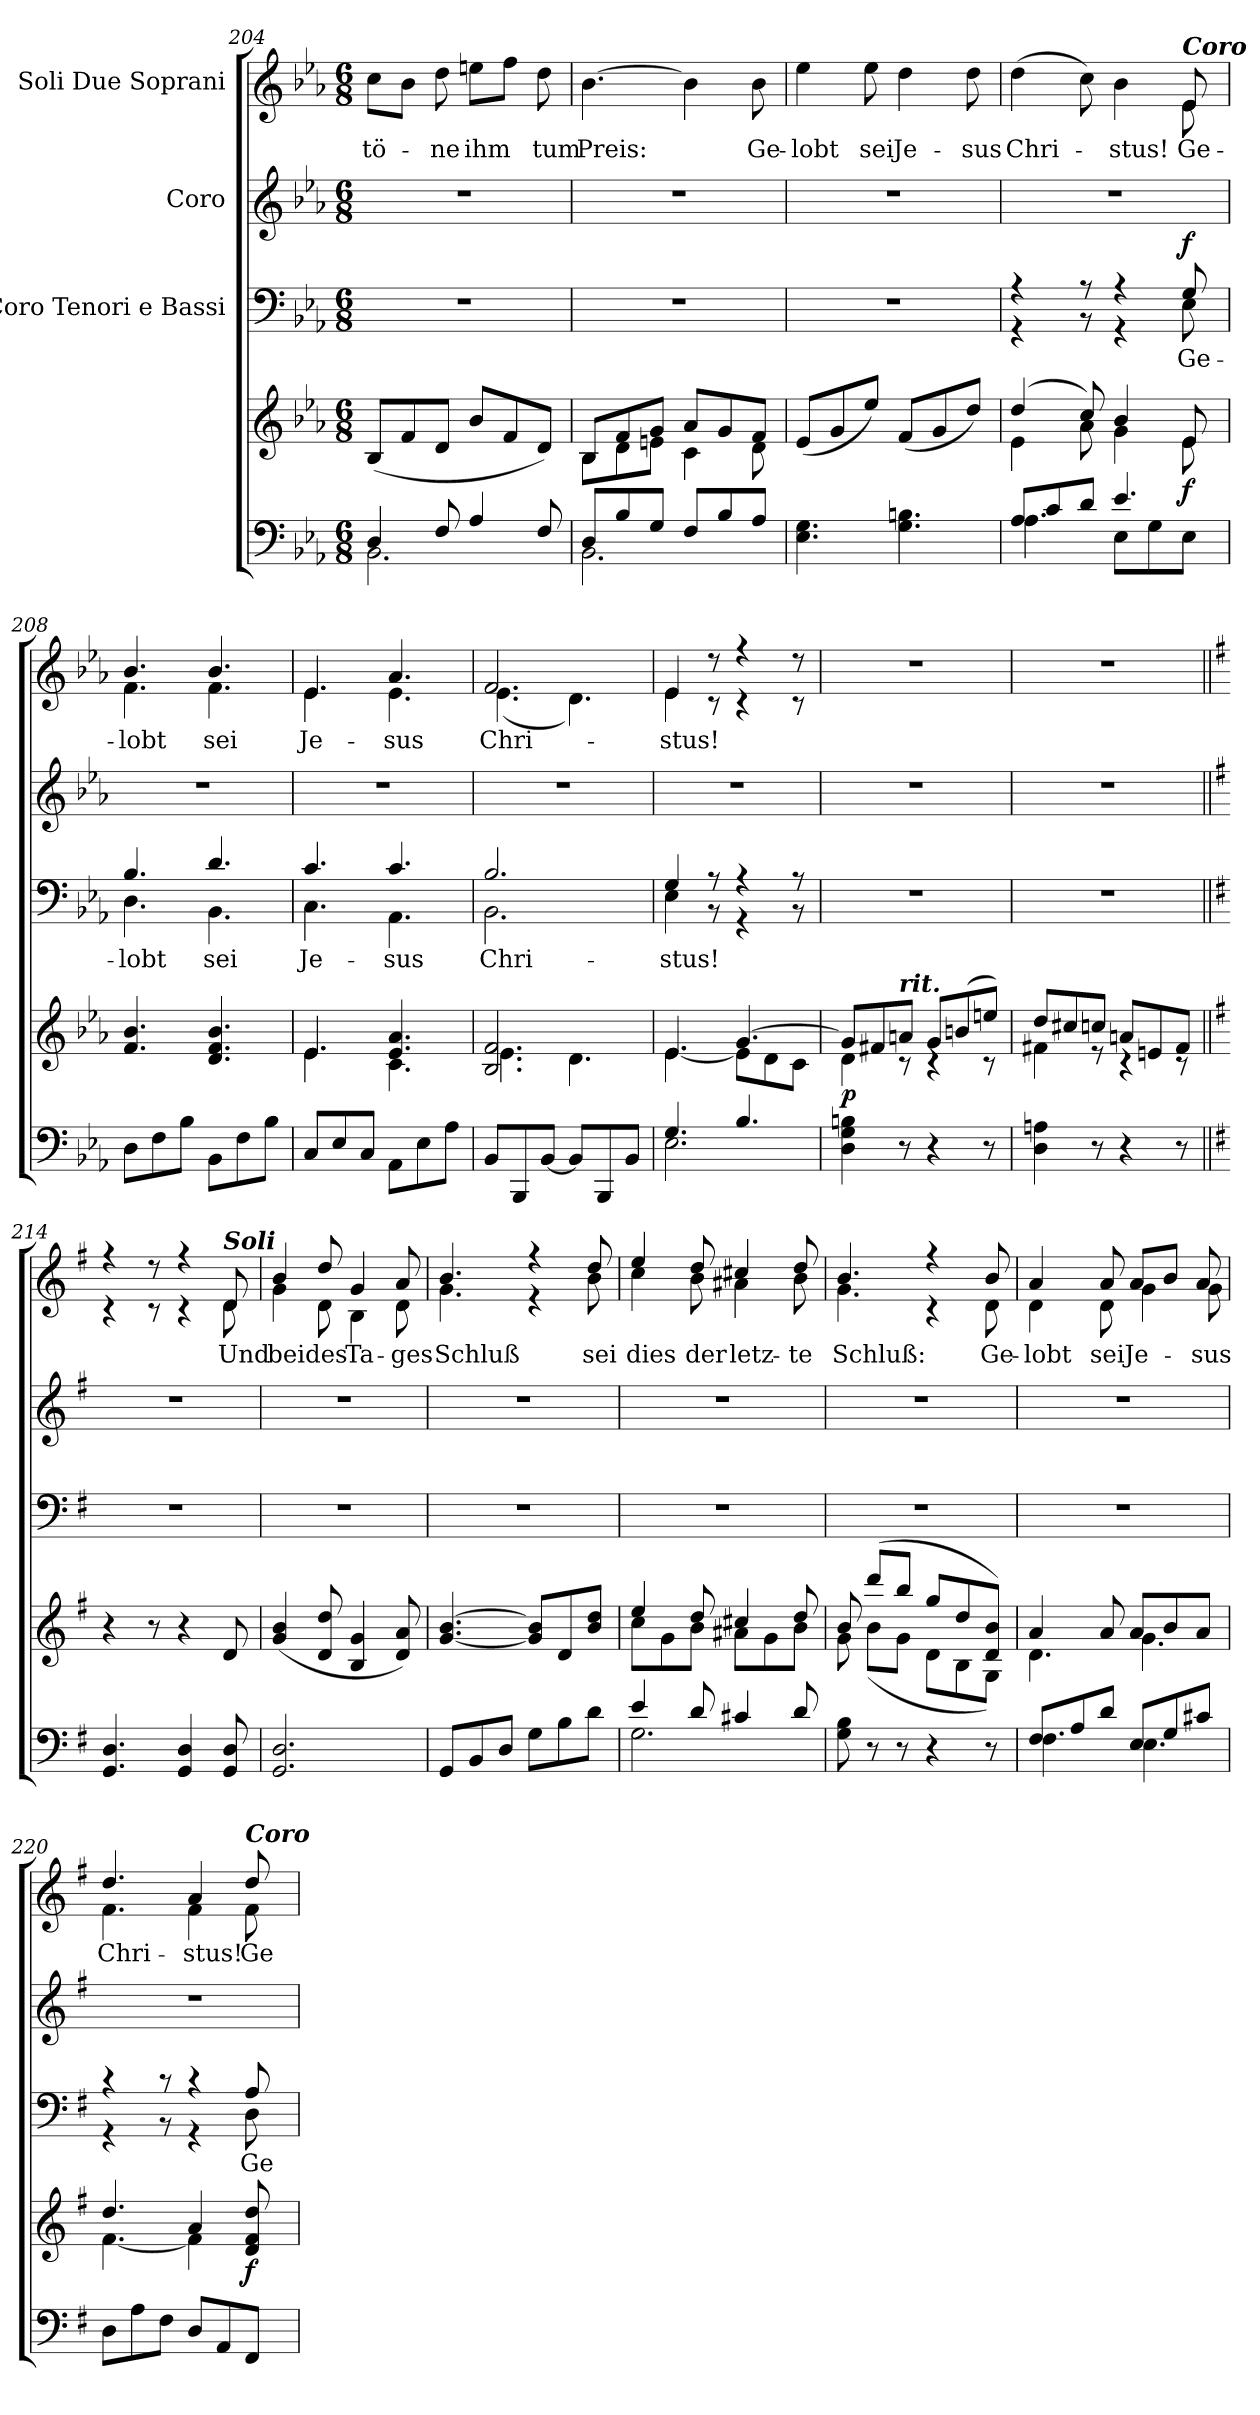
**kern	**kern	**dynam	**kern	**text	**dynam	**kern	**kern	**text
*part4	*part4	*part4	*part3	*part3	*part3	*part2	*part1	*part1
*staff5	*staff4	*staff4/5	*staff3	*staff3	*staff3	*staff2	*staff1	*staff1
*	*	*	*I"Coro Tenori e Bassi	*	*	*I"Coro	*I"Soli Due Soprani	*
*clefF4	*clefG2	*	*clefF4	*	*	*clefG2	*clefG2	*
*k[b-e-a-]	*k[b-e-a-]	*	*k[b-e-a-]	*	*	*k[b-e-a-]	*k[b-e-a-]	*
*E-:	*E-:	*	*E-:	*	*	*E-:	*E-:	*
*M6/8	*M6/8	*	*M6/8	*	*	*M6/8	*M6/8	*
=204	=204	=204	=204	=204	=204	=204	=204	=204
*^	*	*	*	*	*	*	*	*
!	!	!	!	!	!	!	!	!	!LO:LY:b
4D/	2.BB-\	(<8B-/L	.	2.r	.	.	2.r	8cc\L	-tö-
.	.	8f/	.	.	.	.	.	8b-\J	.
!	!	!	!	!	!	!	!	!	!LO:LY:b
8F/	.	8d/J	.	.	.	.	.	8dd\	-ne
!	!	!	!	!	!	!	!	!	!LO:LY:b
4A-/	.	8b-/L	.	.	.	.	.	8een\L	ihm
.	.	8f/	.	.	.	.	.	8ff\J	.
!	!	!	!	!	!	!	!	!	!LO:LY:b
8F/	.	8d/J)	.	.	.	.	.	8dd\	tum
=205	=205	=205	=205	=205	=205	=205	=205	=205	=205
*	*	*^	*	*	*	*	*	*	*
!	!	!	!	!	!	!	!	!	!	!LO:LY:b
8D/L	2.BB-\	8B-/L	8B-\L	.	2.r	.	.	2.r	[4.b-\	Preis:
8B-/	.	8f/	8d\	.	.	.	.	.	.	.
8G/J	.	8g/J	8en\J	.	.	.	.	.	.	.
8F/L	.	8a-/L	4c\	.	.	.	.	.	4b-\]	.
8B-/	.	8g/	.	.	.	.	.	.	.	.
!	!	!	!	!	!	!	!	!	!	!LO:LY:b
8A-/J	.	8f/J	8d\	.	.	.	.	.	8b-\	Ge-
*v	*v	*	*	*	*	*	*	*	*	*
=206	=206	=206	=206	=206	=206	=206	=206	=206	=206
!	!	!	!	!	!	!	!	!	!LO:LY:b
*	*v	*v	*	*	*	*	*	*	*
4.E-\ 4.G\	(<8e-/L	.	2.r	.	.	2.r	4ee-\	-lobt
.	8g/	.	.	.	.	.	.	.
!	!	!	!	!	!	!	!	!LO:LY:b
.	8ee-/J)	.	.	.	.	.	8ee-\	sei
!	!	!	!	!	!	!	!	!LO:LY:b
4.G\ 4.Bn\	(<8f/L	.	.	.	.	.	4dd\	Je-
.	8g/	.	.	.	.	.	.	.
!	!	!	!	!	!	!	!	!LO:LY:b
.	8dd/J)	.	.	.	.	.	8dd\	-sus
!!LO:LB:g=z
=207	=207	=207	=207	=207	=207	=207	=207	=207
*^	*^	*	*^	*	*	*	*	*
!	!	!	!	!	!	!	!	!	!	!	!LO:LY:b
*	*	*	*	*	*	*	*	*	*	*^	*
8A-/L	4.A-\	(4dd/	4e-\	.	4r	4r	.	.	2.r	(>4dd\	4.ryy	Chri-
8c/	.	.	.	.	.	.	.	.	.	.	.	.
8d/J	.	8cc/)	8a-\	.	8r	8r	.	.	.	8cc\)	.	.
!	!	!	!	!	!	!	!	!	!	!	!	!LO:LY:b
4.e-/	8E-\L	4b-/	4g\	.	4r	4r	.	.	.	4b-\	4ryy	-stus!
.	8G\	.	.	.	.	.	.	.	.	.	.	.
!	!	!	!	!	!	!	!	!	!	!LO:TX:a:Bi:t=Coro	!	!
!	!	!	!	!LO:DY:b	!	!	!LO:LY:b	!LO:DY:a	!	!	!	!LO:LY:b
.	8E-\J	8e-/	8e-\	f	8G/	8E-\	Ge-	f	.	8e-/	8e-\	Ge-
=208	=208	=208	=208	=208	=208	=208	=208	=208	=208	=208	=208	=208
!	!	!	!	!	!	!	!LO:LY:b	!	!	!	!	!LO:LY:b
*v	*v	*	*	*	*	*	*	*	*	*	*	*
*	*v	*v	*	*	*	*	*	*	*	*	*
8D\L	4.f/ 4.b-/	.	4.B-/	4.D\	-lobt	.	2.r	4.b-/	4.f\	-lobt
8F\	.	.	.	.	.	.	.	.	.	.
8B-\J	.	.	.	.	.	.	.	.	.	.
!	!	!	!	!	!LO:LY:b	!	!	!	!	!LO:LY:b
8BB-\L	4.d/ 4.f/ 4.b-/	.	4.d/	4.BB-\	sei	.	.	4.b-/	4.f\	sei
8F\	.	.	.	.	.	.	.	.	.	.
8B-\J	.	.	.	.	.	.	.	.	.	.
=209	=209	=209	=209	=209	=209	=209	=209	=209	=209	=209
*	*^	*	*	*	*	*	*	*	*	*
!	!	!	!	!	!	!LO:LY:b	!	!	!	!	!LO:LY:b
8C/L	4.e-/	4.e-\	.	4.c/	4.C\	Je-	.	2.r	4.e-/	4.e-\	Je-
8E-/	.	.	.	.	.	.	.	.	.	.	.
8C/J	.	.	.	.	.	.	.	.	.	.	.
!	!	!	!	!	!	!LO:LY:b	!	!	!	!	!LO:LY:b
8AA-\L	4.e-/ 4.a-/	4.c\	.	4.c/	4.AA-\	-sus	.	.	4.a-/	4.e-\	-sus
8E-\	.	.	.	.	.	.	.	.	.	.	.
8A-\J	.	.	.	.	.	.	.	.	.	.	.
=210	=210	=210	=210	=210	=210	=210	=210	=210	=210	=210	=210
!	!	!	!	!	!	!LO:LY:b	!	!	!	!	!LO:LY:b
8BB-/L	2.B-/ 2.f/	4.e-\	.	2.B-/	2.BB-\	Chri-	.	2.r	2.f/	(<4.e-\	Chri-
8BBB-/	.	.	.	.	.	.	.	.	.	.	.
[8BB-/J	.	.	.	.	.	.	.	.	.	.	.
8BB-/L]	.	4.d\	.	.	.	.	.	.	.	4.d\)	.
8BBB-/	.	.	.	.	.	.	.	.	.	.	.
8BB-/J	.	.	.	.	.	.	.	.	.	.	.
=211	=211	=211	=211	=211	=211	=211	=211	=211	=211	=211	=211
*^	*	*	*	*	*	*	*	*	*	*	*
!	!	!	!	!	!	!	!LO:LY:b	!	!	!	!	!LO:LY:b
4.G/	2.E-\	4.e-/	[<4.e-\	.	4G/	4E-\	-stus!	.	2.r	4e-/	4e-\	-stus!
.	.	.	.	.	8r	8r	.	.	.	8r	8r	.
4.B-/	.	[>4.g/	8e-\L]	.	4r	4r	.	.	.	4r	4r	.
.	.	.	8d\	.	.	.	.	.	.	.	.	.
.	.	.	8c\J	.	8r	8r	.	.	.	8r	8r	.
*v	*v	*	*	*	*	*	*	*	*	*	*	*
!!LO:PB:g=z
=212	=212	=212	=212	=212	=212	=212	=212	=212	=212	=212	=212
!	!	!	!LO:DY:b	!	!	!	!	!	!	!	!
*	*	*	*	*v	*v	*	*	*	*v	*v	*
4D\ 4G\ 4Bn\	8g/L]	4d\	p	2.r	.	.	2.r	2.r	.
.	8f#X/	.	.	.	.	.	.	.	.
!	!LO:TX:a:Bi:t=rit.	!	!	!	!	!	!	!	!
8r	8an/J	8rc	.	.	.	.	.	.	.
4r	8g/L	4rB	.	.	.	.	.	.	.
.	(<8bn/	.	.	.	.	.	.	.	.
8r	8een/J)	8rc	.	.	.	.	.	.	.
=213	=213	=213	=213	=213	=213	=213	=213	=213	=213
4D\ 4An\	8dd/L	4f#X\	.	2.r	.	.	2.r	2.r	.
.	8cc#X/	.	.	.	.	.	.	.	.
8r	8ccn/J	8rd	.	.	.	.	.	.	.
4r	8an/L	4rc	.	.	.	.	.	.	.
.	8en/	.	.	.	.	.	.	.	.
8r	8f#/J	8rB	.	.	.	.	.	.	.
*	*v	*v	*	*	*	*	*	*	*
=214||	=214||	=214||	=214||	=214||	=214||	=214||	=214||	=214||
*k[f#]	*k[f#]	*	*k[f#]	*	*	*k[f#]	*k[f#]	*
*G:	*G:	*	*G:	*	*	*G:	*G:	*
*	*^	*	*	*	*	*	*^	*
!	!LO:TX:a:Bi:t=a tempo	!	!	!	!	!	!	!	!	!
*	*v	*v	*	*	*	*	*	*	*	*
4.GG/ 4.D/	4r	.	2.r	.	.	2.r	4r	4r	.
.	8r	.	.	.	.	.	8r	8r	.
4GG/ 4D/	4r	.	.	.	.	.	4r	4r	.
!	!	!	!	!	!	!	!LO:TX:a:Bi:t=Soli	!	!
!	!	!	!	!	!	!	!	!	!LO:LY:b
8GG/ 8D/	8d/	.	.	.	.	.	8d/	8d\	Und
=215	=215	=215	=215	=215	=215	=215	=215	=215	=215
!	!	!	!	!	!	!	!	!	!LO:LY:b
2.GG/ 2.D/	(<4g/ 4b/	.	2.r	.	.	2.r	4b/	4g\	bei
!	!	!	!	!	!	!	!	!	!LO:LY:b
.	8d/ 8dd/	.	.	.	.	.	8dd/	8d\	des
!	!	!	!	!	!	!	!	!	!LO:LY:b
.	4B/ 4g/	.	.	.	.	.	4g/	4B\	Ta-
!	!	!	!	!	!	!	!	!	!LO:LY:b
.	8d/ 8a/)	.	.	.	.	.	8a/	8d\	-ges
=216	=216	=216	=216	=216	=216	=216	=216	=216	=216
!	!	!	!	!	!	!	!	!	!LO:LY:b
8GG/L	[4.g/ [4.b/	.	2.r	.	.	2.r	4.b/	4.g\	Schluß
8BB/	.	.	.	.	.	.	.	.	.
8D/J	.	.	.	.	.	.	.	.	.
8G\L	8g/] 8b/]L	.	.	.	.	.	4r	4r	.
8B\	8d/	.	.	.	.	.	.	.	.
!	!	!	!	!	!	!	!	!	!LO:LY:b
8d\J	8b/ 8dd/J	.	.	.	.	.	8dd/	8b\	sei
!!LO:LB:g=z	!!
=217	=217	=217	=217	=217	=217	=217	=217	=217	=217
*^	*^	*	*	*	*	*	*	*	*
!	!	!	!	!	!	!	!	!	!	!	!LO:LY:b
4e/	2.G\	4ee/	8cc\L	.	2.r	.	.	2.r	4ee/	4cc\	dies
.	.	.	8g\	.	.	.	.	.	.	.	.
!	!	!	!	!	!	!	!	!	!	!	!LO:LY:b
8d/	.	8dd/	8b\J	.	.	.	.	.	8dd/	8b\	der
!	!	!	!	!	!	!	!	!	!	!	!LO:LY:b
4c#X/	.	4cc#X/	8a#X\L	.	.	.	.	.	4cc#X/	4a#X\	letz-
.	.	.	8g\	.	.	.	.	.	.	.	.
!	!	!	!	!	!	!	!	!	!	!	!LO:LY:b
8d/	.	8dd/	8b\J	.	.	.	.	.	8dd/	8b\	-te
*v	*v	*	*	*	*	*	*	*	*	*	*
=218	=218	=218	=218	=218	=218	=218	=218	=218	=218	=218
!	!	!	!	!	!	!	!	!	!	!LO:LY:b
8G\ 8B\	8b/	8g\	.	2.r	.	.	2.r	4.b/	4.g\	Schluß:
8r	(>8ddd/L	(<8b\L	.	.	.	.	.	.	.	.
8r	8bb/J	8g\J	.	.	.	.	.	.	.	.
4r	8gg/L	8d\L	.	.	.	.	.	4r	4r	.
.	8dd/	8B\	.	.	.	.	.	.	.	.
!	!	!	!	!	!	!	!	!	!	!LO:LY:b
8r	8d/ 8b/J)	8G\J)	.	.	.	.	.	8b/	8d\	Ge-
=219	=219	=219	=219	=219	=219	=219	=219	=219	=219	=219
*^	*	*	*	*	*	*	*	*	*	*
!	!	!	!	!	!	!	!	!	!	!	!LO:LY:b
8F#/L	4.F#\	4a/	4.d\	.	2.r	.	.	2.r	4a/	4d\	-lobt
8A/	.	.	.	.	.	.	.	.	.	.	.
!	!	!	!	!	!	!	!	!	!	!	!LO:LY:b
8d/J	.	8a/	.	.	.	.	.	.	8a/	8d\	sei
!	!	!	!	!	!	!	!	!	!	!	!LO:LY:b
8E/L	4.E\	8a/L	4.g\	.	.	.	.	.	8a/L	4g\	Je-
8G/	.	8b/	.	.	.	.	.	.	8b/J	.	.
!	!	!	!	!	!	!	!	!	!	!	!LO:LY:b
8c#X/J	.	8a/J	.	.	.	.	.	.	8a/	8g\	-sus
*v	*v	*	*	*	*	*	*	*	*	*	*
=220	=220	=220	=220	=220	=220	=220	=220	=220	=220	=220
*	*	*	*	*^	*	*	*	*	*	*
!	!	!	!	!	!	!	!	!	!	!	!LO:LY:b
8D\L	4.dd/	[<4.f#\	.	4r	4r	.	.	2.r	4.dd/	4.f#\	Chri-
8A\	.	.	.	.	.	.	.	.	.	.	.
8F#\J	.	.	.	8r	8r	.	.	.	.	.	.
!	!	!	!	!	!	!	!	!	!	!	!LO:LY:b
8D/L	4a/	4f#\]	.	4r	4r	.	.	.	4a/	4f#\	-stus!
8AA/	.	.	.	.	.	.	.	.	.	.	.
!	!	!	!	!	!	!	!	!	!LO:TX:a:Bi:t=Coro	!	!
!	!	!	!LO:DY:b	!	!	!LO:LY:b	!	!	!	!	!LO:LY:b
8FF#/J	8d/ 8f#/ 8dd/	8ryy	f	8A/	8D\	Ge-	.	.	8dd/	8f#\	Ge-
*	*v	*v	*	*	*	*	*	*	*v	*v	*
*	*	*	*v	*v	*	*	*	*	*
=	=	=	=	=	=	=	=	=
*-	*-	*-	*-	*-	*-	*-	*-	*-
